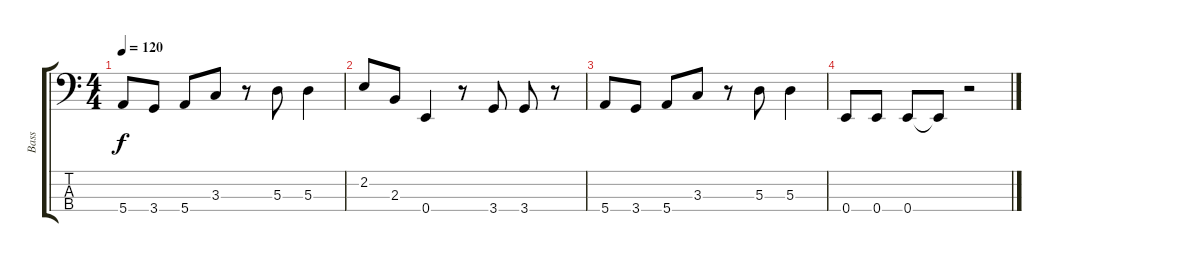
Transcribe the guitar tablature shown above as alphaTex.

\track ("Bass" "Bass") {solo instrument electricbassfinger}
\staff {score tabs}
\tuning (G2 D2 A1 E1) {hide}
\ts (4 4)
\tempo 120
\clef f4
\ks c
5.4.8{dy f} 3.4.8 5.4.8 3.3.8 r.8 5.3.8 5.3.4 |
2.2.8 2.3.8 0.4.4 r.8 3.4.8 3.4.8 r.8 |
5.4.8 3.4.8 5.4.8 3.3.8 r.8 5.3.8 5.3.4 |
0.4.8 0.4.8 0.4.8 0.4{t}.8 r.2
